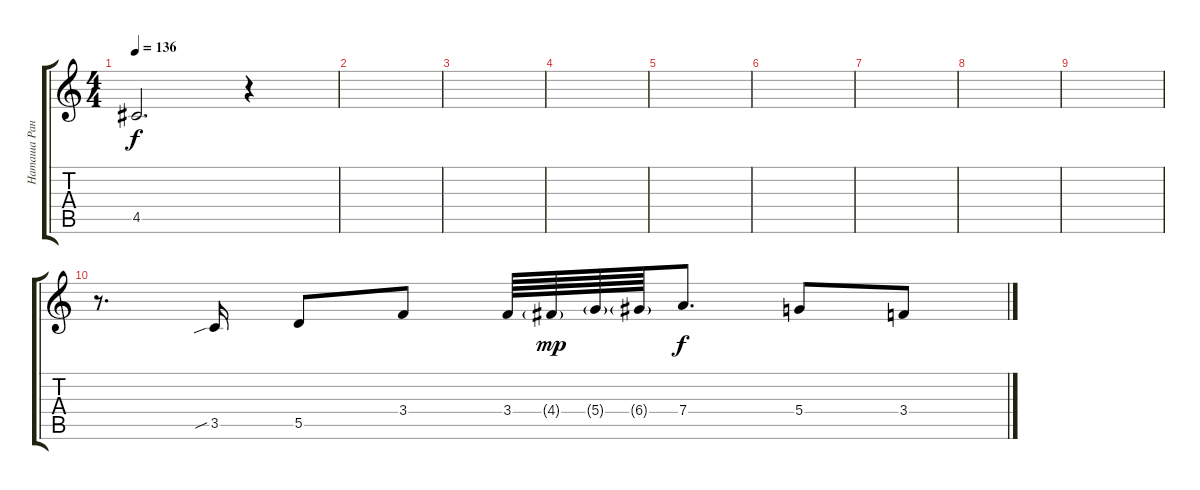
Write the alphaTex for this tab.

\track ("Наташа Ранетка" "Наташа Ран") {instrument distortionguitar}
\staff {score tabs}
\tuning (E4 B3 G3 D3 A2 E2) {hide}
\ts (4 4)
\tempo 136
\clef g2
\ks c
4.5.2{d dy f} r.4 |
|
|
|
|
|
|
|
|
r.8{d} 3.5{sib}.16 5.5.8 3.4.8 3.4.64 4.4{g}.64{dy mp} 5.4{g}.64 6.4{g}.64 7.4.8{d dy f} 5.4.8 3.4.8
